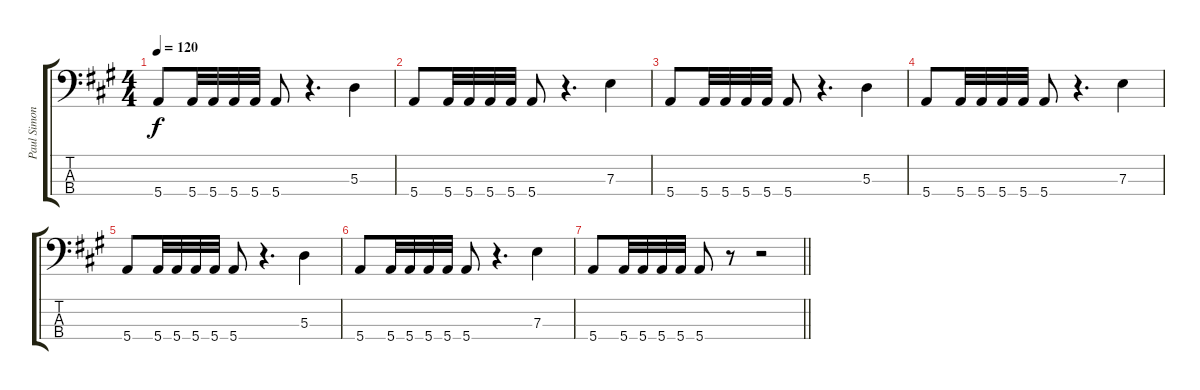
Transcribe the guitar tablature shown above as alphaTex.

\track ("Paul Simonon - Bass Guitar" "Paul Simon") {instrument electricbassfinger}
\staff {score tabs}
\tuning (G2 D2 A1 E1) {hide}
\ts (4 4)
\tempo 120
\clef f4
\ks a
5.4.8{dy f} 5.4.32 5.4.32 5.4.32 5.4.32 5.4.8 r.4{d} 5.3.4 |
5.4.8 5.4.32 5.4.32 5.4.32 5.4.32 5.4.8 r.4{d} 7.3.4 |
5.4.8 5.4.32 5.4.32 5.4.32 5.4.32 5.4.8 r.4{d} 5.3.4 |
5.4.8 5.4.32 5.4.32 5.4.32 5.4.32 5.4.8 r.4{d} 7.3.4 |
5.4.8 5.4.32 5.4.32 5.4.32 5.4.32 5.4.8 r.4{d} 5.3.4 |
5.4.8 5.4.32 5.4.32 5.4.32 5.4.32 5.4.8 r.4{d} 7.3.4 |
\barLineRight lightlight
5.4.8 5.4.32 5.4.32 5.4.32 5.4.32 5.4.8 r.8 r.2
